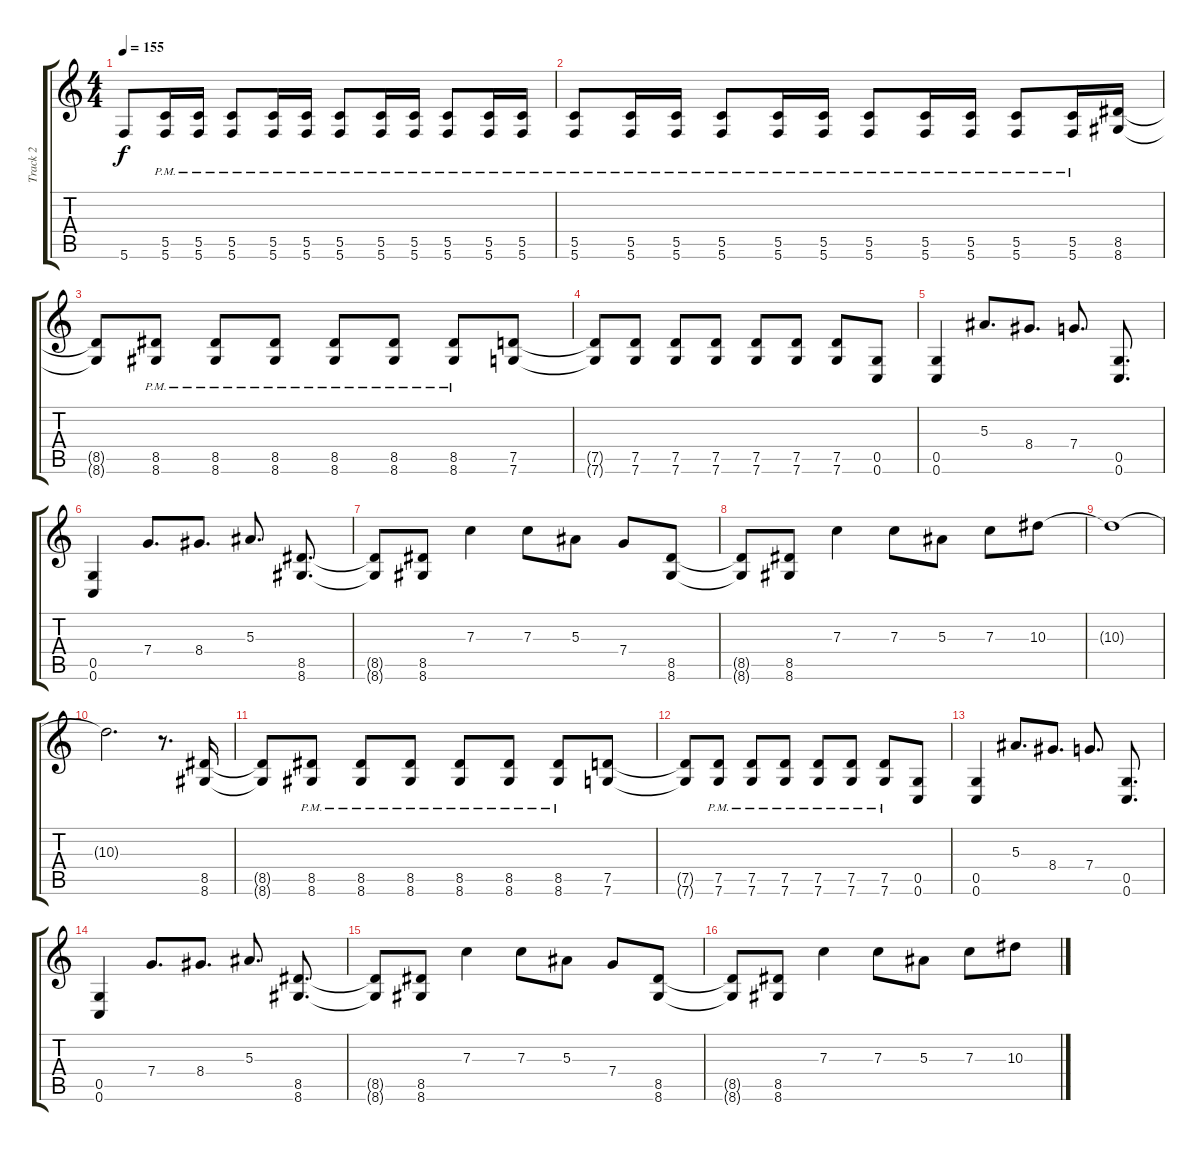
\track ("Track 2" "Track 2") {instrument distortionguitar}
\staff {score tabs}
\tuning (D4 A3 F3 C3 G2 C2) {hide}
\ts (4 4)
\tempo 155
\clef g2
\ks c
5.6{t}.8{dy f} (5.5{pm} 5.6{pm}).16 (5.5{pm} 5.6{pm}).16 (5.5{pm} 5.6{pm}).8 (5.5{pm} 5.6{pm}).16 (5.5{pm} 5.6{pm}).16 (5.5{pm} 5.6{pm}).8 (5.5{pm} 5.6{pm}).16 (5.5{pm} 5.6{pm}).16 (5.5{pm} 5.6{pm}).8 (5.5{pm} 5.6{pm}).16 (5.5{pm} 5.6{pm}).16 |
(5.5{pm} 5.6{pm}).8 (5.5{pm} 5.6{pm}).16 (5.5{pm} 5.6{pm}).16 (5.5{pm} 5.6{pm}).8 (5.5{pm} 5.6{pm}).16 (5.5{pm} 5.6{pm}).16 (5.5{pm} 5.6{pm}).8 (5.5{pm} 5.6{pm}).16 (5.5{pm} 5.6{pm}).16 (5.5{pm} 5.6{pm}).8 (5.5{pm} 5.6{pm}).16 (8.5 8.6).16 |
(8.5{t} 8.6{t}).8 (8.5{pm} 8.6{pm}).8 (8.5{pm} 8.6{pm}).8 (8.5{pm} 8.6{pm}).8 (8.5{pm} 8.6{pm}).8 (8.5{pm} 8.6{pm}).8 (8.5{pm} 8.6{pm}).8 (7.5 7.6).8 |
(7.5{t} 7.6{t}).8 (7.5 7.6).8 (7.5 7.6).8 (7.5 7.6).8 (7.5 7.6).8 (7.5 7.6).8 (7.5 7.6).8 (0.5 0.6).8 |
(0.5 0.6).4 5.3.8{d} 8.4.8{d} 7.4.8{d} (0.5 0.6).8{d} |
(0.5 0.6).4 7.4.8{d} 8.4.8{d} 5.3.8{d} (8.5 8.6).8{d} |
(8.5{t} 8.6{t}).8 (8.5 8.6).8 7.3.4 7.3.8 5.3.8 7.4.8 (8.5 8.6).8 |
(8.5{t} 8.6{t}).8 (8.5 8.6).8 7.3.4 7.3.8 5.3.8 7.3.8 10.3.8 |
10.3{t}.1 |
10.3{t}.2{d} r.8{d} (8.5 8.6).16 |
(8.5{t} 8.6{t}).8 (8.5{pm} 8.6{pm}).8 (8.5{pm} 8.6{pm}).8 (8.5{pm} 8.6{pm}).8 (8.5{pm} 8.6{pm}).8 (8.5{pm} 8.6{pm}).8 (8.5{pm} 8.6{pm}).8 (7.5 7.6).8 |
(7.5{t} 7.6{t}).8 (7.5{pm} 7.6{pm}).8 (7.5{pm} 7.6{pm}).8 (7.5{pm} 7.6{pm}).8 (7.5{pm} 7.6{pm}).8 (7.5{pm} 7.6{pm}).8 (7.5{pm} 7.6{pm}).8 (0.5 0.6).8 |
(0.5 0.6).4 5.3.8{d} 8.4.8{d} 7.4.8{d} (0.5 0.6).8{d} |
(0.5 0.6).4 7.4.8{d} 8.4.8{d} 5.3.8{d} (8.5 8.6).8{d} |
(8.5{t} 8.6{t}).8 (8.5 8.6).8 7.3.4 7.3.8 5.3.8 7.4.8 (8.5 8.6).8 |
(8.5{t} 8.6{t}).8 (8.5 8.6).8 7.3.4 7.3.8 5.3.8 7.3.8 10.3.8
